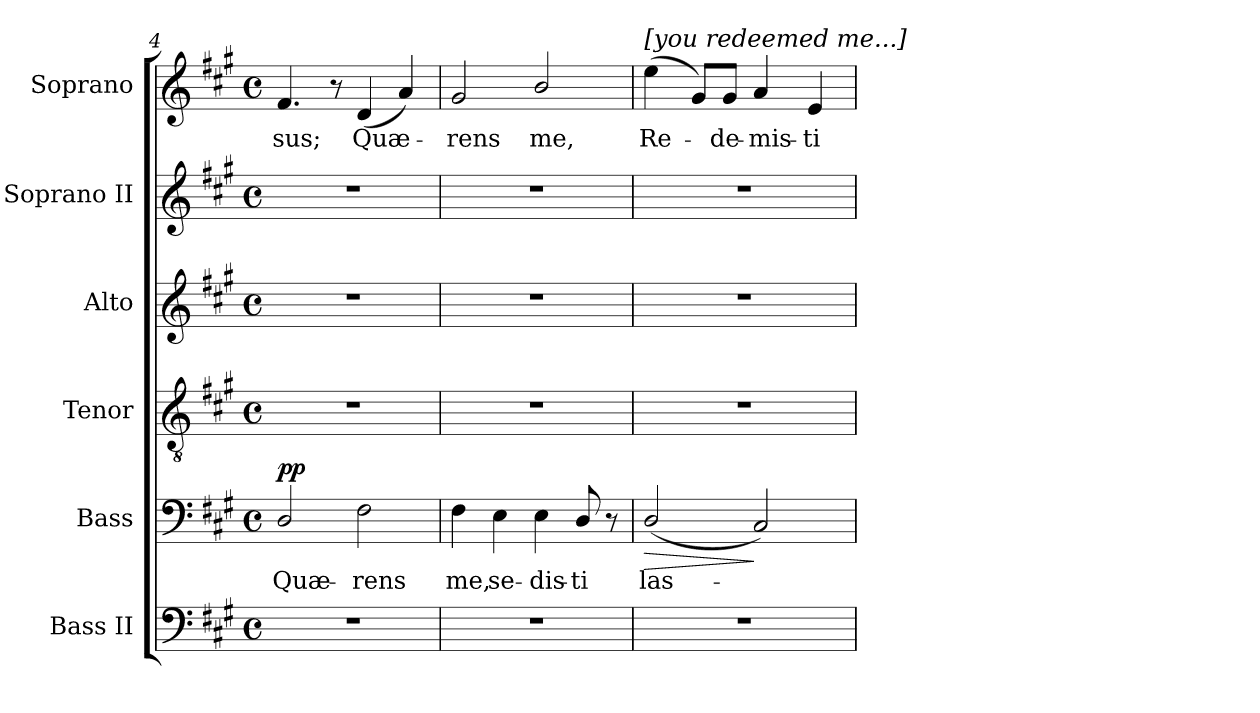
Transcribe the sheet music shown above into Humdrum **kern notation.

**kern	**kern	**text	**dynam	**kern	**kern	**kern	**kern	**text
*part6	*part5	*part5	*part5	*part4	*part3	*part2	*part1	*part1
*staff6	*staff5	*staff5	*staff5	*staff4	*staff3	*staff2	*staff1	*staff1
*I"Bass II	*I"Bass	*	*	*I"Tenor	*I"Alto	*I"Soprano II	*I"Soprano	*
*I'B.	*I'B.	*	*	*I'T.	*I'A.	*I'S.	*I'S.	*
*clefF4	*clefF4	*	*	*clefGv2	*clefG2	*clefG2	*clefG2	*
*	*	*	*	*ITrd7c12	*	*	*	*
*k[f#c#g#]	*k[f#c#g#]	*	*	*k[f#c#g#]	*k[f#c#g#]	*k[f#c#g#]	*k[f#c#g#]	*
*A:	*A:	*	*	*A:	*A:	*A:	*A:	*
*M4/4	*M4/4	*	*	*M4/4	*M4/4	*M4/4	*M4/4	*
*met(c)	*met(c)	*	*	*met(c)	*met(c)	*met(c)	*met(c)	*
=4	=4	=4	=4	=4	=4	=4	=4	=4
!	!	!LO:LY:b:color=#000000	!	!	!	!	!	!
!	!	!	!	!	!	!	!	!LO:LY:b:color=#000000
1r	2Di/	Quæ-	pp	1r	1r	1r	4.f#i/	-sus;
.	.	.	.	.	.	.	8r	.
!	!	!LO:LY:b:color=#000000	!	!	!	!	!	!
!	!	!	!	!	!	!	!	!LO:LY:b:color=#000000
.	2F#i\	-rens	.	.	.	.	(4di/	Quæ-
.	.	.	.	.	.	.	4ai/)	.
=5	=5	=5	=5	=5	=5	=5	=5	=5
!	!	!LO:LY:b:color=#000000	!	!	!	!	!	!
!	!	!	!	!	!	!	!	!LO:LY:b:color=#000000
1r	4F#i\	me,	.	1r	1r	1r	2g#i/	-rens
!	!	!LO:LY:b:color=#000000	!	!	!	!	!	!
.	4Ei\	se-	.	.	.	.	.	.
!	!	!LO:LY:b:color=#000000	!	!	!	!	!	!
!	!	!	!	!	!	!	!	!LO:LY:b:color=#000000
.	4Ei\	-dis-	.	.	.	.	2bi/	me,
!	!	!LO:LY:b:color=#000000	!	!	!	!	!	!
.	8Di/	-ti	.	.	.	.	.	.
.	8r	.	.	.	.	.	.	.
=6	=6	=6	=6	=6	=6	=6	=6	=6
!	!	!LO:LY:b:color=#000000	!LO:HP:b	!	!	!	!	!
!	!	!	!	!	!	!	!LO:TX:a:i:t=[you redeemed me...]	!
!	!	!	!	!	!	!	!	!LO:LY:b:color=#000000
1r	(2Di/	las-	>	1r	1r	1r	(4eei\	Re-
.	.	.	.	.	.	.	8g#i/L)	.
!	!	!	!	!	!	!	!	!LO:LY:b:color=#000000
.	.	.	.	.	.	.	8g#i/J	-de-
!	!	!	!	!	!	!	!	!LO:LY:b:color=#000000
.	2C#i/)	.	]	.	.	.	4ai/	-mis-
!	!	!	!	!	!	!	!	!LO:LY:b:color=#000000
.	.	.	.	.	.	.	4ei/	-ti
=	=	=	=	=	=	=	=	=
*-	*-	*-	*-	*-	*-	*-	*-	*-
